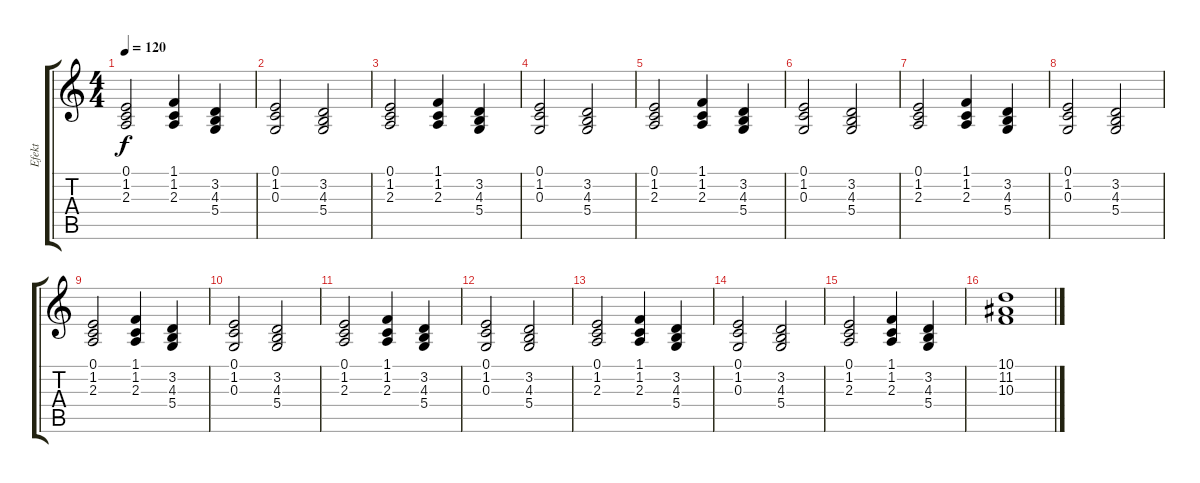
\track ("Efekt" "Efekt") {instrument synthstrings1}
\staff {score tabs}
\tuning (E4 B3 G3 D3 A2 E2) {hide}
\ts (4 4)
\tempo 120
\clef g2
\ks c
(0.1 1.2 2.3).2{dy f} (1.1 1.2 2.3).4 (3.2 4.3 5.4).4 |
(0.1 1.2 0.3).2 (3.2 4.3 5.4).2 |
(0.1 1.2 2.3).2 (1.1 1.2 2.3).4 (3.2 4.3 5.4).4 |
(0.1 1.2 0.3).2 (3.2 4.3 5.4).2 |
(0.1 1.2 2.3).2 (1.1 1.2 2.3).4 (3.2 4.3 5.4).4 |
(0.1 1.2 0.3).2 (3.2 4.3 5.4).2 |
(0.1 1.2 2.3).2 (1.1 1.2 2.3).4 (3.2 4.3 5.4).4 |
(0.1 1.2 0.3).2 (3.2 4.3 5.4).2 |
(0.1 1.2 2.3).2 (1.1 1.2 2.3).4 (3.2 4.3 5.4).4 |
(0.1 1.2 0.3).2 (3.2 4.3 5.4).2 |
(0.1 1.2 2.3).2 (1.1 1.2 2.3).4 (3.2 4.3 5.4).4 |
(0.1 1.2 0.3).2 (3.2 4.3 5.4).2 |
(0.1 1.2 2.3).2 (1.1 1.2 2.3).4 (3.2 4.3 5.4).4 |
(0.1 1.2 0.3).2 (3.2 4.3 5.4).2 |
(0.1 1.2 2.3).2 (1.1 1.2 2.3).4 (3.2 4.3 5.4).4 |
(10.1 11.2 10.3).1{volume 16}
